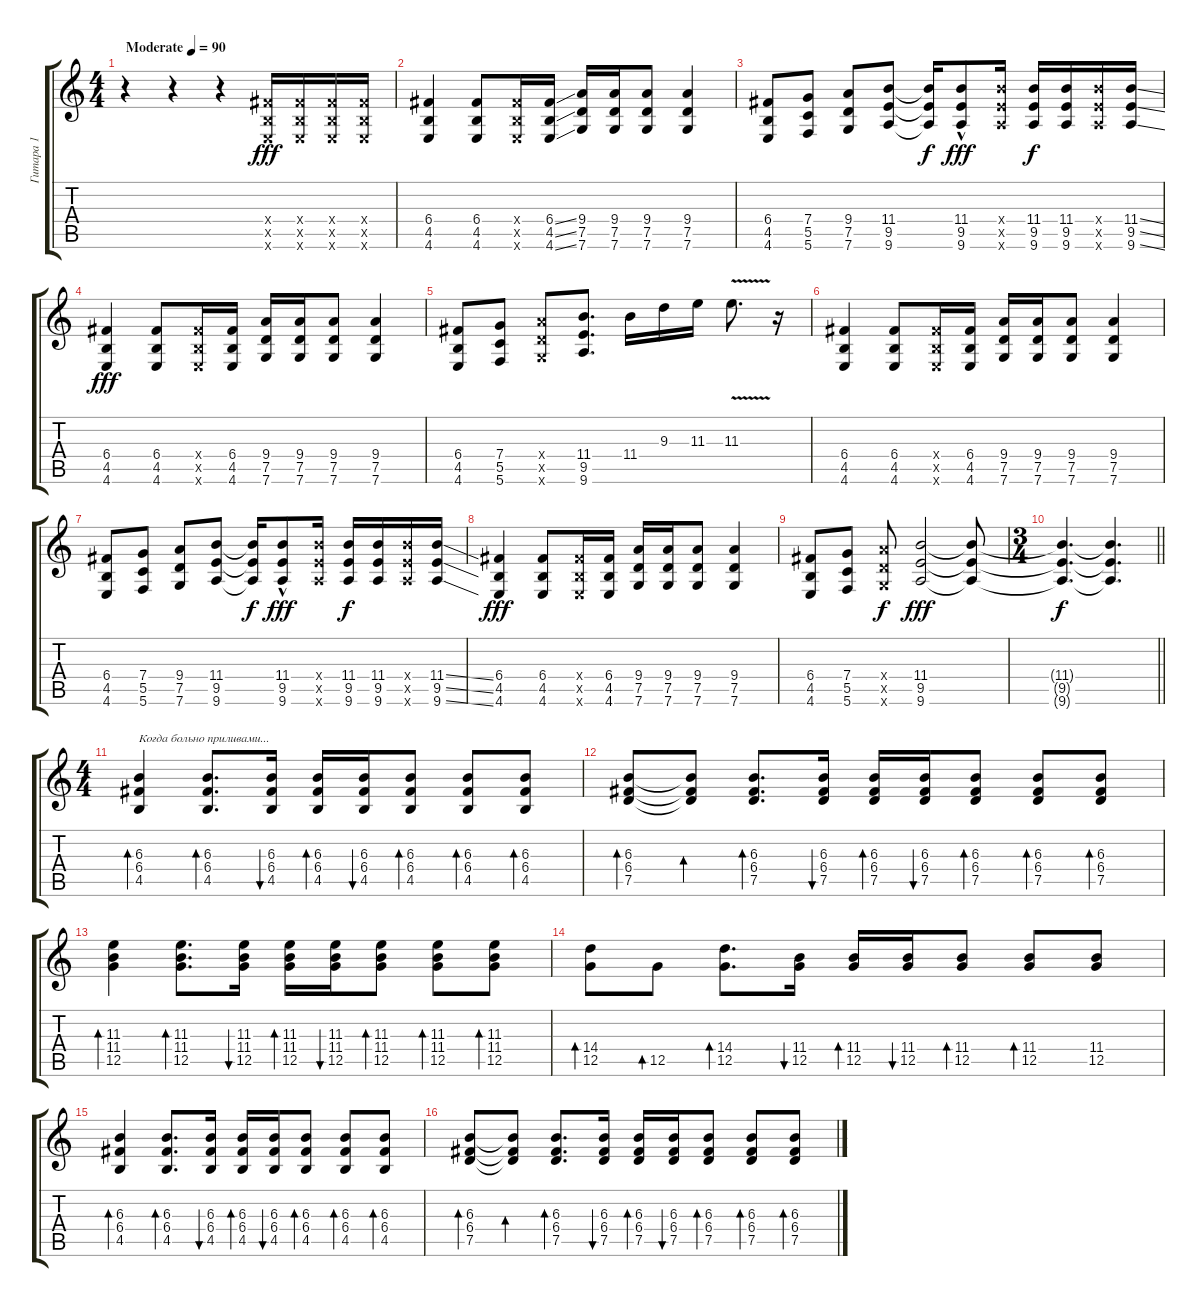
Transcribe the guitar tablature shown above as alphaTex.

\track ("Гитара 1" "Гитара 1") {instrument distortionguitar}
\staff {score tabs}
\tuning (D4 A3 F3 C3 G2 C2) {hide}
\ts (4 4)
\tempo (90 "Moderate")
\clef g2
\ks c
r.4{dy fff instrument distortionguitar} r.4 r.4 (6.4{x} 4.5{x} 4.6{x}).16 (6.4{x} 4.5{x} 4.6{x}).16 (6.4{x} 4.5{x} 4.6{x}).16 (6.4{x} 4.5{x} 4.6{x}).16 |
(6.4 4.5 4.6).4 (6.4 4.5 4.6).8 (6.4{x} 4.5{x} 4.6{x}).16 (6.4{ss} 4.5{ss} 4.6{ss}).16 (9.4 7.5 7.6).16 (9.4 7.5 7.6).16 (9.4 7.5 7.6).8 (9.4 7.5 7.6).4 |
(6.4 4.5 4.6).8 (7.4 5.5 5.6).8 (9.4 7.5 7.6).8 (11.4 9.5 9.6).8 (11.4{t} 9.5{t} 9.6{t}).16{dy f} (11.4{hac} 9.5{hac} 9.6{hac}).8{dy fff} (11.4{x} 9.5{x} 9.6{x}).16 (11.4 9.5 9.6).16{dy f} (11.4 9.5 9.6).16 (11.4{x} 9.5{x} 9.6{x}).16 (11.4{ss} 9.5{ss} 9.6{ss}).16 |
(6.4 4.5 4.6).4{dy fff} (6.4 4.5 4.6).8 (6.4{x} 4.5{x} 4.6{x}).16 (6.4 4.5 4.6).16 (9.4 7.5 7.6).16 (9.4 7.5 7.6).16 (9.4 7.5 7.6).8 (9.4 7.5 7.6).4 |
(6.4 4.5 4.6).8 (7.4 5.5 5.6).8 (9.4{x} 7.5{x} 7.6{x}).8 (11.4 9.5 9.6).8{d} 11.4.16 9.3.16 11.3.16 11.3{v}.8{d} r.16 |
(6.4 4.5 4.6).4 (6.4 4.5 4.6).8 (6.4{x} 4.5{x} 4.6{x}).16 (6.4 4.5 4.6).16 (9.4 7.5 7.6).16 (9.4 7.5 7.6).16 (9.4 7.5 7.6).8 (9.4 7.5 7.6).4 |
(6.4 4.5 4.6).8 (7.4 5.5 5.6).8 (9.4 7.5 7.6).8 (11.4 9.5 9.6).8 (11.4{t} 9.5{t} 9.6{t}).16{dy f} (11.4{hac} 9.5{hac} 9.6{hac}).8{dy fff} (11.4{x} 9.5{x} 9.6{x}).16 (11.4 9.5 9.6).16{dy f} (11.4 9.5 9.6).16 (11.4{x} 9.5{x} 9.6{x}).16 (11.4{ss} 9.5{ss} 9.6{ss}).16 |
(6.4 4.5 4.6).4{dy fff} (6.4 4.5 4.6).8 (6.4{x} 4.5{x} 4.6{x}).16 (6.4 4.5 4.6).16 (9.4 7.5 7.6).16 (9.4 7.5 7.6).16 (9.4 7.5 7.6).8 (9.4 7.5 7.6).4 |
(6.4 4.5 4.6).8 (7.4 5.5 5.6).8 (9.4{x} 7.5{x} 7.6{x}).8{dy f} (11.4 9.5 9.6).2{dy fff} (11.4{t} 9.5{t} 9.6{t}).8 |
\ts (3 4)
\barLineRight lightlight
(11.4{t} 9.5{t} 9.6{t}).4{d dy f} (11.4{t} 9.5{t} 9.6{t}).4{d volume 7} |
\ts (4 4)
(6.3 6.4 4.5).4{bd 60 txt "Когда больно приливами..." volume 11 instrument electricguitarclean} (6.3 6.4 4.5).8{d bd 60} (6.3 6.4 4.5).16{bu 60} (6.3 6.4 4.5).16{bd 60} (6.3 6.4 4.5).16{bu 60} (6.3 6.4 4.5).8{bd 60} (6.3 6.4 4.5).8{bd 60} (6.3 6.4 4.5).8{bd 60} |
(6.3 6.4 7.5).8{bd 60} (6.3{t} 6.4{t} 7.5{t}).8{bd 60} (6.3 6.4 7.5).8{d bd 60} (6.3 6.4 7.5).16{bu 60} (6.3 6.4 7.5).16{bd 60} (6.3 6.4 7.5).16{bu 60} (6.3 6.4 7.5).8{bd 60} (6.3 6.4 7.5).8{bd 60} (6.3 6.4 7.5).8{bd 60} |
(11.3 11.4 12.5).4{bd 60} (11.3 11.4 12.5).8{d bd 60} (11.3 11.4 12.5).16{bu 60} (11.3 11.4 12.5).16{bd 60} (11.3 11.4 12.5).16{bu 60} (11.3 11.4 12.5).8{bd 60} (11.3 11.4 12.5).8{bd 60} (11.3 11.4 12.5).8{bd 60} |
(14.4 12.5).8{bd 60} 12.5.8{bd 60} (14.4 12.5).8{d bd 60} (11.4 12.5).16{bu 60} (11.4 12.5).16{bd 60} (11.4 12.5).16{bu 60} (11.4 12.5).8{bd 60} (11.4 12.5).8{bd 60} (11.4 12.5).8 |
(6.3 6.4 4.5).4{bd 60} (6.3 6.4 4.5).8{d bd 60} (6.3 6.4 4.5).16{bu 60} (6.3 6.4 4.5).16{bd 60} (6.3 6.4 4.5).16{bu 60} (6.3 6.4 4.5).8{bd 60} (6.3 6.4 4.5).8{bd 60} (6.3 6.4 4.5).8{bd 60} |
(6.3 6.4 7.5).8{bd 60} (6.3{t} 6.4{t} 7.5{t}).8{bd 60} (6.3 6.4 7.5).8{d bd 60} (6.3 6.4 7.5).16{bu 60} (6.3 6.4 7.5).16{bd 60} (6.3 6.4 7.5).16{bu 60} (6.3 6.4 7.5).8{bd 60} (6.3 6.4 7.5).8{bd 60} (6.3 6.4 7.5).8{bd 60}
